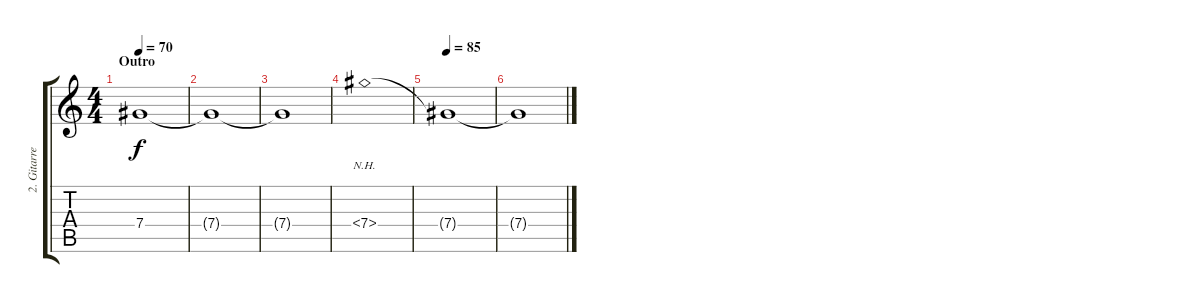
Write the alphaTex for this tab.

\track ("2. Gitarre" "2. Gitarre") {instrument overdrivenguitar}
\staff {score tabs}
\tuning (Eb4 Bb3 Gb3 Db3 Ab2 Db2) {hide}
\ts (4 4)
\section ("" "Outro")
\tempo 70
\clef g2
\ks c
7.4.1{dy f volume 3} |
7.4{t}.1 |
7.4{t}.1 |
7.4{nh}.1{volume 4} |
\tempo 85
7.4{t}.1{volume 11} |
7.4{t}.1
